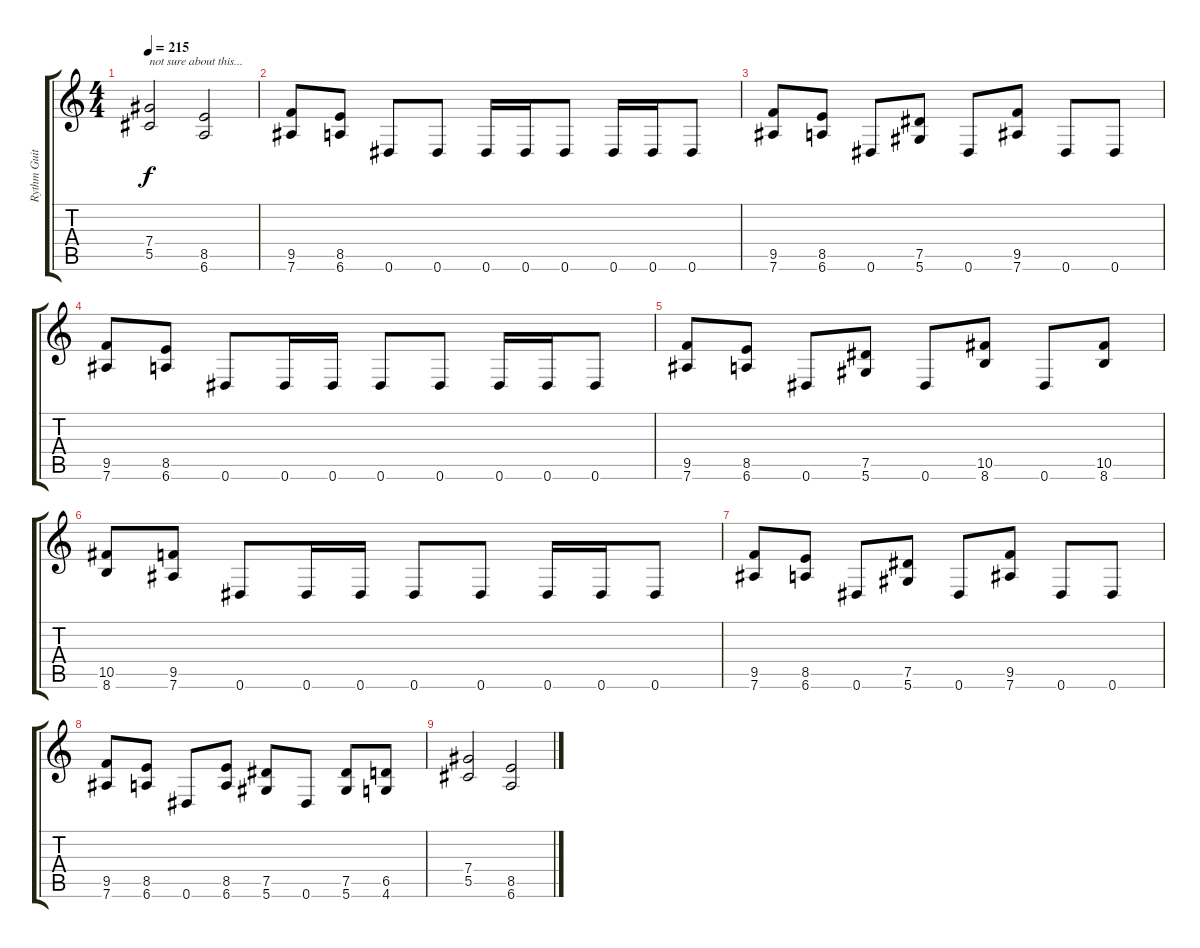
\track ("Rythm Guitar" "Rythm Guit") {instrument distortionguitar}
\staff {score tabs}
\tuning (Eb4 Bb3 Gb3 Db3 Ab2 Eb2) {hide}
\ts (4 4)
\tempo 215
\clef g2
\ks c
(7.4 5.5).2{txt "not sure about this..." dy f} (8.5 6.6).2 |
(9.5 7.6).8 (8.5 6.6).8 0.6.8 0.6.8 0.6.16 0.6.16 0.6.8 0.6.16 0.6.16 0.6.8 |
(9.5 7.6).8 (8.5 6.6).8 0.6.8 (7.5 5.6).8 0.6.8 (9.5 7.6).8 0.6.8 0.6.8 |
(9.5 7.6).8 (8.5 6.6).8 0.6.8 0.6.16 0.6.16 0.6.8 0.6.8 0.6.16 0.6.16 0.6.8 |
(9.5 7.6).8 (8.5 6.6).8 0.6.8 (7.5 5.6).8 0.6.8 (10.5 8.6).8 0.6.8 (10.5 8.6).8 |
(10.5 8.6).8 (9.5 7.6).8 0.6.8 0.6.16 0.6.16 0.6.8 0.6.8 0.6.16 0.6.16 0.6.8 |
(9.5 7.6).8 (8.5 6.6).8 0.6.8 (7.5 5.6).8 0.6.8 (9.5 7.6).8 0.6.8 0.6.8 |
(9.5 7.6).8 (8.5 6.6).8 0.6.8 (8.5 6.6).8 (7.5 5.6).8 0.6.8 (7.5 5.6).8 (6.5 4.6).8 |
(7.4 5.5).2 (8.5 6.6).2
